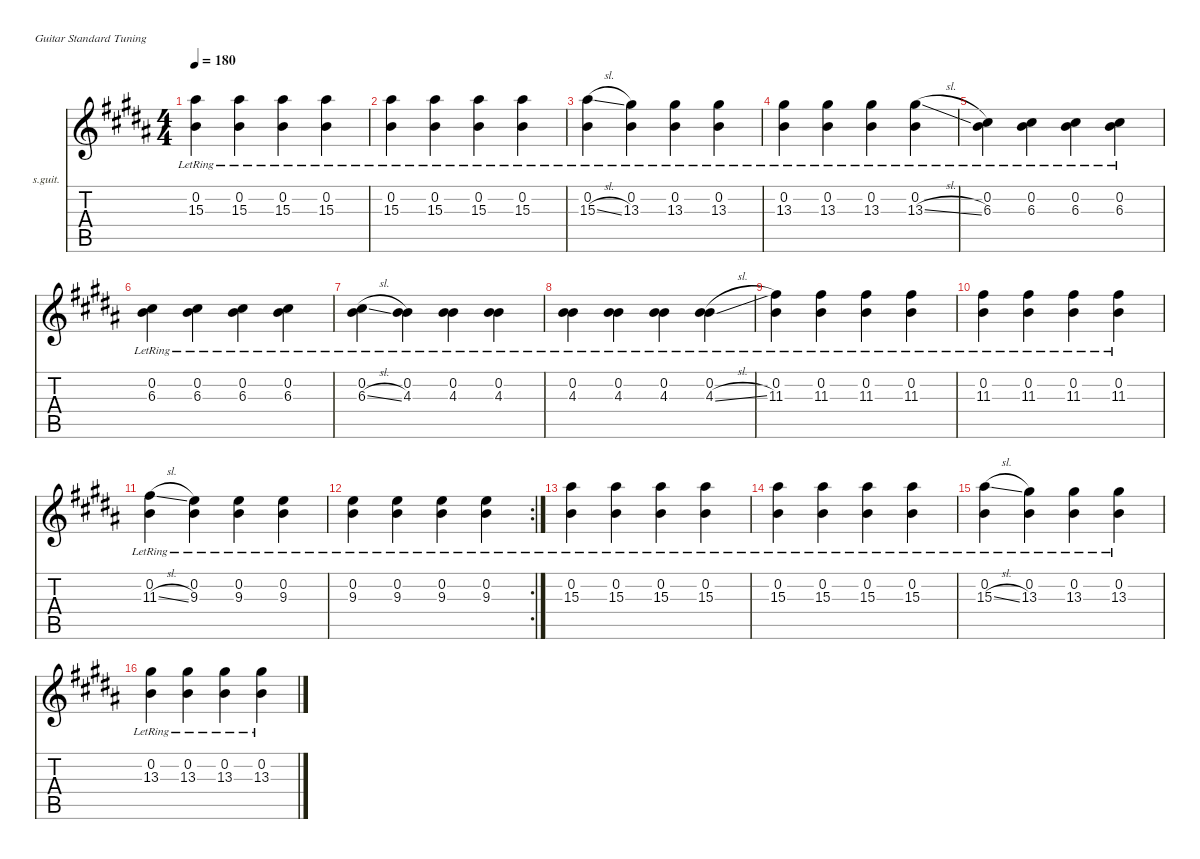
\defaultSystemsLayout 4
\hideDynamics
\bracketExtendMode nobrackets
\firstSystemTrackNameOrientation horizontal
\otherSystemsTrackNameOrientation horizontal
\track ("Guitar I" "s.guit.") {instrument acousticguitarsteel}
\staff {score tabs}
\tuning (E4 B3 G3 D3 A2 E2)
\ts (4 4)
\tempo 180
\clef g2
\ks b
(15.3 0.2{lr}).4{dy mp} (15.3 0.2{lr}).4 (15.3 0.2{lr}).4 (15.3 0.2{lr}).4 |
(15.3 0.2{lr}).4 (15.3 0.2{lr}).4 (15.3 0.2{lr}).4 (15.3 0.2{lr}).4 |
(15.3{sl} 0.2{lr}).4 (13.3{lr} 0.2{lr}).4 (13.3{lr} 0.2{lr}).4 (13.3{lr} 0.2{lr}).4 |
(13.3{lr} 0.2{lr}).4 (13.3{lr} 0.2{lr}).4 (13.3{lr} 0.2{lr}).4 (13.3{sl lr} 0.2{lr}).4 |
(6.3 0.2{lr}).4 (6.3 0.2{lr}).4 (6.3 0.2{lr}).4 (6.3 0.2{lr}).4 |
(6.3 0.2{lr}).4 (6.3 0.2{lr}).4 (6.3 0.2{lr}).4 (6.3 0.2{lr}).4 |
(6.3{sl} 0.2{lr}).4 (4.3 0.2{lr}).4 (4.3 0.2{lr}).4 (4.3 0.2{lr}).4 |
(4.3 0.2{lr}).4 (4.3 0.2{lr}).4 (4.3 0.2{lr}).4 (4.3{sl} 0.2{lr}).4 |
(11.3 0.2{lr}).4 (11.3 0.2{lr}).4 (11.3 0.2{lr}).4 (11.3 0.2{lr}).4 |
(11.3 0.2{lr}).4 (11.3 0.2{lr}).4 (11.3 0.2{lr}).4 (11.3 0.2{lr}).4 |
(11.3{sl} 0.2{lr}).4 (9.3 0.2{lr}).4 (9.3 0.2{lr}).4 (9.3 0.2{lr}).4 |
\rc 2
(9.3 0.2{lr}).4 (9.3 0.2{lr}).4 (9.3 0.2{lr}).4 (9.3 0.2{lr}).4 |
(15.3 0.2{lr}).4 (15.3 0.2{lr}).4 (15.3 0.2{lr}).4 (15.3 0.2{lr}).4 |
(15.3 0.2{lr}).4 (15.3 0.2{lr}).4 (15.3 0.2{lr}).4 (15.3 0.2{lr}).4 |
(15.3{sl} 0.2{lr}).4 (13.3{lr} 0.2{lr}).4 (13.3{lr} 0.2{lr}).4 (13.3{lr} 0.2{lr}).4 |
(13.3{lr} 0.2{lr}).4 (13.3{lr} 0.2{lr}).4 (13.3{lr} 0.2{lr}).4 (13.3{sl lr} 0.2{lr}).4
